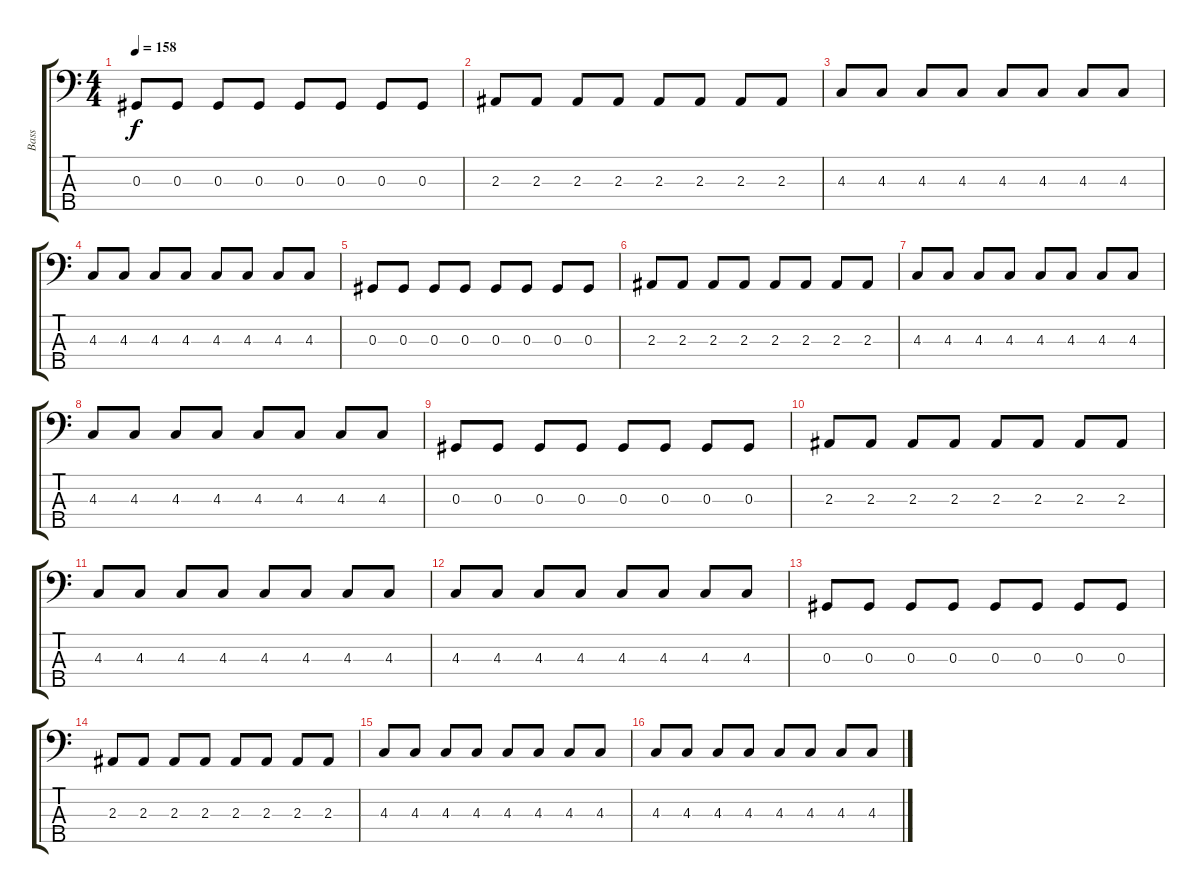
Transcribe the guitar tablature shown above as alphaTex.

\track ("Bass" "Bass") {instrument electricbasspick}
\staff {score tabs}
\tuning (Gb2 Db2 Ab1 Eb1 Bb0) {hide}
\ts (4 4)
\tempo 158
\clef f4
\ks c
0.3.8{dy f} 0.3.8 0.3.8 0.3.8 0.3.8 0.3.8 0.3.8 0.3.8 |
2.3.8 2.3.8 2.3.8 2.3.8 2.3.8 2.3.8 2.3.8 2.3.8 |
4.3.8 4.3.8 4.3.8 4.3.8 4.3.8 4.3.8 4.3.8 4.3.8 |
4.3.8 4.3.8 4.3.8 4.3.8 4.3.8 4.3.8 4.3.8 4.3.8 |
0.3.8 0.3.8 0.3.8 0.3.8 0.3.8 0.3.8 0.3.8 0.3.8 |
2.3.8 2.3.8 2.3.8 2.3.8 2.3.8 2.3.8 2.3.8 2.3.8 |
4.3.8 4.3.8 4.3.8 4.3.8 4.3.8 4.3.8 4.3.8 4.3.8 |
4.3.8 4.3.8 4.3.8 4.3.8 4.3.8 4.3.8 4.3.8 4.3.8 |
0.3.8 0.3.8 0.3.8 0.3.8 0.3.8 0.3.8 0.3.8 0.3.8 |
2.3.8 2.3.8 2.3.8 2.3.8 2.3.8 2.3.8 2.3.8 2.3.8 |
4.3.8 4.3.8 4.3.8 4.3.8 4.3.8 4.3.8 4.3.8 4.3.8 |
4.3.8 4.3.8 4.3.8 4.3.8 4.3.8 4.3.8 4.3.8 4.3.8 |
0.3.8 0.3.8 0.3.8 0.3.8 0.3.8 0.3.8 0.3.8 0.3.8 |
2.3.8 2.3.8 2.3.8 2.3.8 2.3.8 2.3.8 2.3.8 2.3.8 |
4.3.8 4.3.8 4.3.8 4.3.8 4.3.8 4.3.8 4.3.8 4.3.8 |
4.3.8 4.3.8 4.3.8 4.3.8 4.3.8 4.3.8 4.3.8 4.3.8
